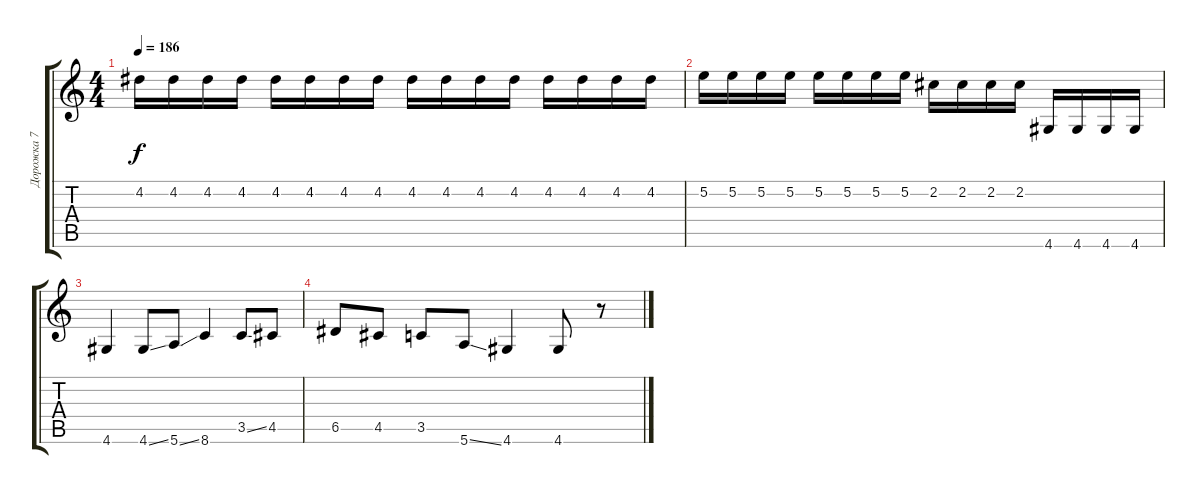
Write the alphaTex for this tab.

\track ("Дорожка 7" "Дорожка 7") {instrument electricguitarclean}
\staff {score tabs}
\tuning (E4 B3 G3 D3 A2 E2) {hide}
\ts (4 4)
\tempo 186
\clef g2
\ks c
4.2.16{dy f} 4.2.16 4.2.16 4.2.16 4.2.16 4.2.16 4.2.16 4.2.16 4.2.16 4.2.16 4.2.16 4.2.16 4.2.16 4.2.16 4.2.16 4.2.16 |
5.2.16 5.2.16 5.2.16 5.2.16 5.2.16 5.2.16 5.2.16 5.2.16 2.2.16 2.2.16 2.2.16 2.2.16 4.6.16 4.6.16 4.6.16 4.6.16 |
4.6.4 4.6{ss}.8 5.6{ss}.8 8.6.4 3.5{ss}.8 4.5.8 |
6.5.8 4.5.8 3.5.8 5.6{ss}.8 4.6.4 4.6.8 r.8
